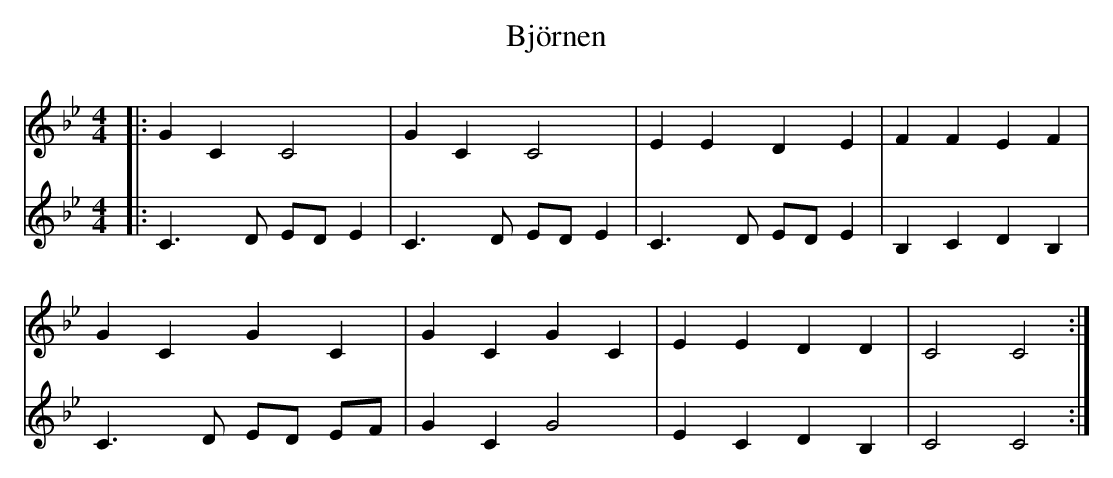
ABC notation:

X:1
T: Björnen
M: 4/4
L: 1/4
K: Bb
[V:1] [|: GC C2 | GC C2 | EE DE | FF EF |
[V:2] [|: C3/2D/2 E/2D/2 E | C3/2D/2 E/2D/2 E | C3/2D/2 E/2D/2 E | B,C DB, |
[V:1] GC GC | GC GC | EE DD | C2 C2 :|]
[V:2] C3/2D/2 E/2D/2 E/2F/2 | GC G2 | EC DB, | C2 C2 :|]
